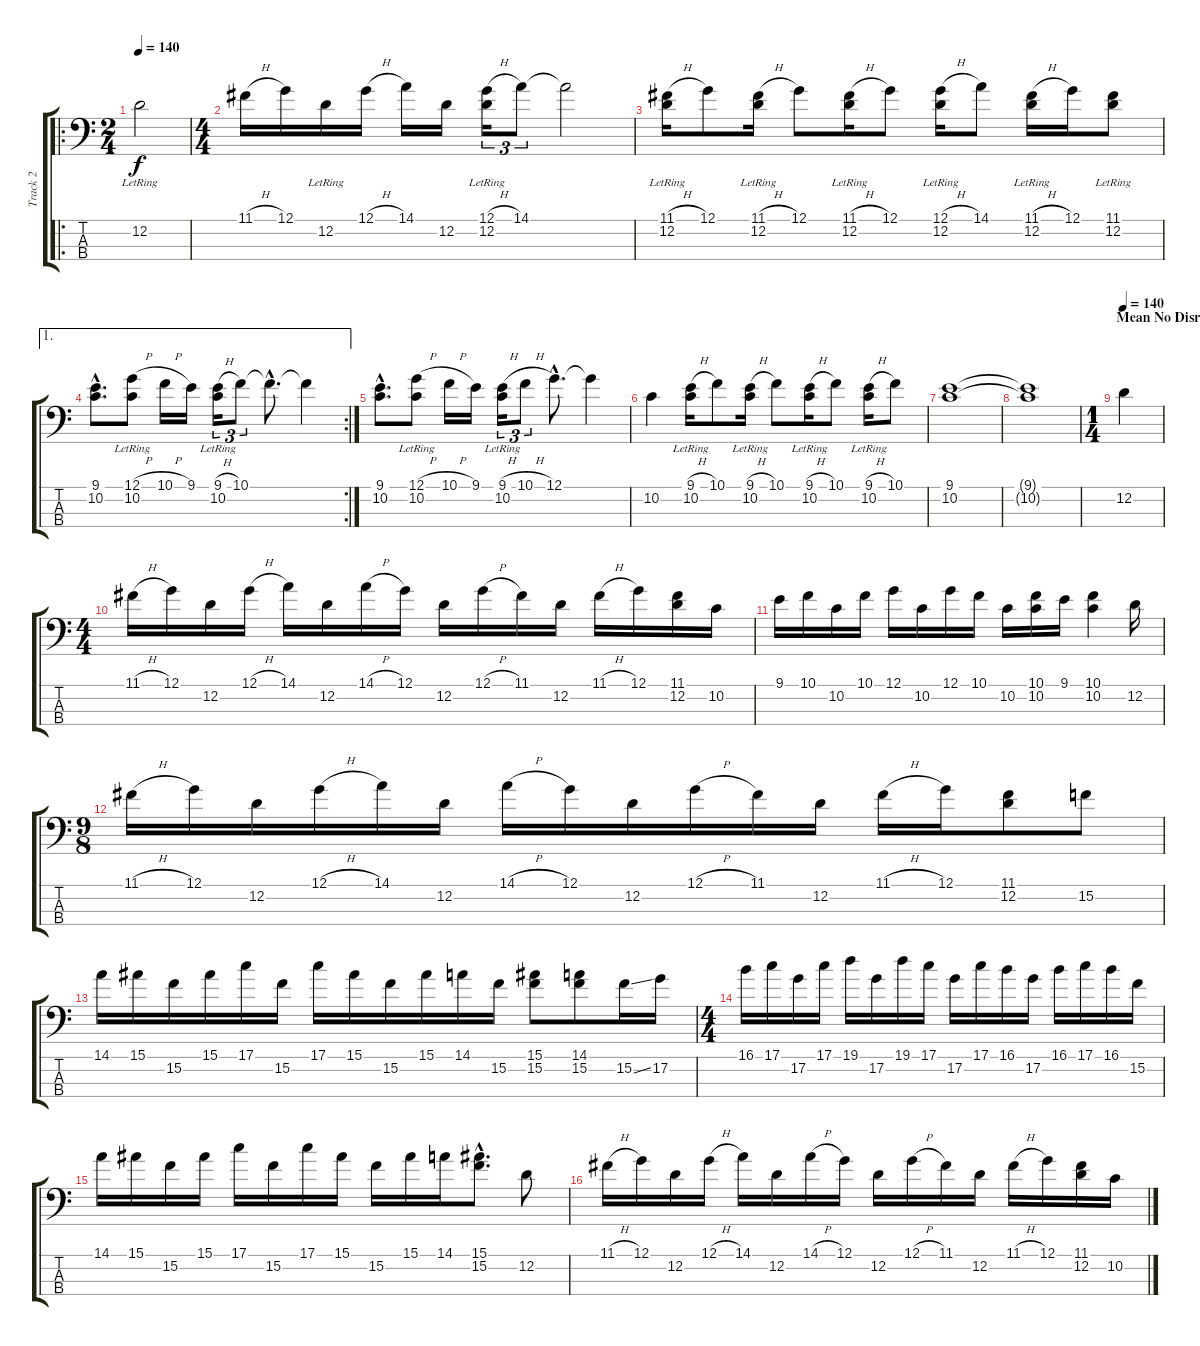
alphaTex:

\track ("Track 2" "Track 2") {instrument electricbassfinger}
\staff {score tabs}
\tuning (G2 D2 A1 E1) {hide}
\ro
\ts (2 4)
\tempo 140
\tempo 120
\tempo 140
\clef f4
\ks c
12.2{lr}.2{dy f instrument electricbassfinger} |
\ts (4 4)
11.1{h}.16 12.1.16 12.2{lr}.16 12.1{h}.16 14.1.16 12.2.16 (12.1{h} 12.2{lr}).16{tu (3 2)} 14.1.8{tu (3 2)} 14.1{t}.2 |
(11.1{h} 12.2{lr}).16 12.1.8 (11.1{h} 12.2{lr}).16 12.1.8 (11.1{h} 12.2{lr}).16 12.1.8 (12.1{h} 12.2{lr}).16 14.1.8 (11.1{h} 12.2{lr}).16 12.1.16 (11.1 12.2{lr}).8 |
\ae 1
\rc 2
(9.1{hac} 10.2{hac}).8{d} (12.1{h} 10.2{lr}).8 10.1{h}.16 9.1.16 (9.1{h} 10.2{lr}).16{tu (3 2)} 10.1.8{tu (3 2)} 10.1{hac t}.8{d} 10.1{t}.4 |
(9.1{hac} 10.2{hac}).8{d} (12.1{h} 10.2{lr}).8 10.1{h}.16 9.1.16 (9.1{h} 10.2{lr}).16{tu (3 2)} 10.1{h}.8{tu (3 2)} 12.1{hac}.8{d} 12.1{t}.4 |
10.2.4 (9.1{h} 10.2{lr}).16 10.1.8 (9.1{h} 10.2{lr}).16 10.1.8 (9.1{h} 10.2{lr}).16 10.1.8 (9.1{h} 10.2{lr}).16 10.1.8 |
(9.1 10.2).1 |
(9.1{t} 10.2{t}).1 |
\ts (1 4)
\section ("" "Mean No Disrespect")
\tempo 140
12.2.4 |
\ts (4 4)
11.1{h}.16 12.1.16 12.2.16 12.1{h}.16 14.1.16 12.2.16 14.1{h}.16 12.1.16 12.2.16 12.1{h}.16 11.1.16 12.2.16 11.1{h}.16 12.1.16 (11.1 12.2).16 10.2.16 |
9.1.16 10.1.16 10.2.16 10.1.16 12.1.16 10.2.16 12.1.16 10.1.16 10.2.16 (10.1 10.2).16 9.1.16 (10.1 10.2).4 12.2.16 |
\ts (9 8)
11.1{h}.16 12.1.16 12.2.16 12.1{h}.16 14.1.16 12.2.16 14.1{h}.16 12.1.16 12.2.16 12.1{h}.16 11.1.16 12.2.16 11.1{h}.16 12.1.16 (11.1 12.2).8 15.2.8 |
14.1.16 15.1.16 15.2.16 15.1.16 17.1.16 15.2.16 17.1.16 15.1.16 15.2.16 15.1.16 14.1.16 15.2.16 (15.1 15.2).8 (14.1 15.2).8 15.2{ss}.16 17.2.16 |
\ts (4 4)
16.1.16 17.1.16 17.2.16 17.1.16 19.1.16 17.2.16 19.1.16 17.1.16 17.2.16 17.1.16 16.1.16 17.2.16 16.1.16 17.1.16 16.1.16 15.2.16 |
14.1.16 15.1.16 15.2.16 15.1.16 17.1.16 15.2.16 17.1.16 15.1.16 15.2.16 15.1.16 14.1.16 (15.1{hac} 15.2{hac}).8{d} 12.2.8 |
11.1{h}.16 12.1.16 12.2.16 12.1{h}.16 14.1.16 12.2.16 14.1{h}.16 12.1.16 12.2.16 12.1{h}.16 11.1.16 12.2.16 11.1{h}.16 12.1.16 (11.1 12.2).16 10.2.16
